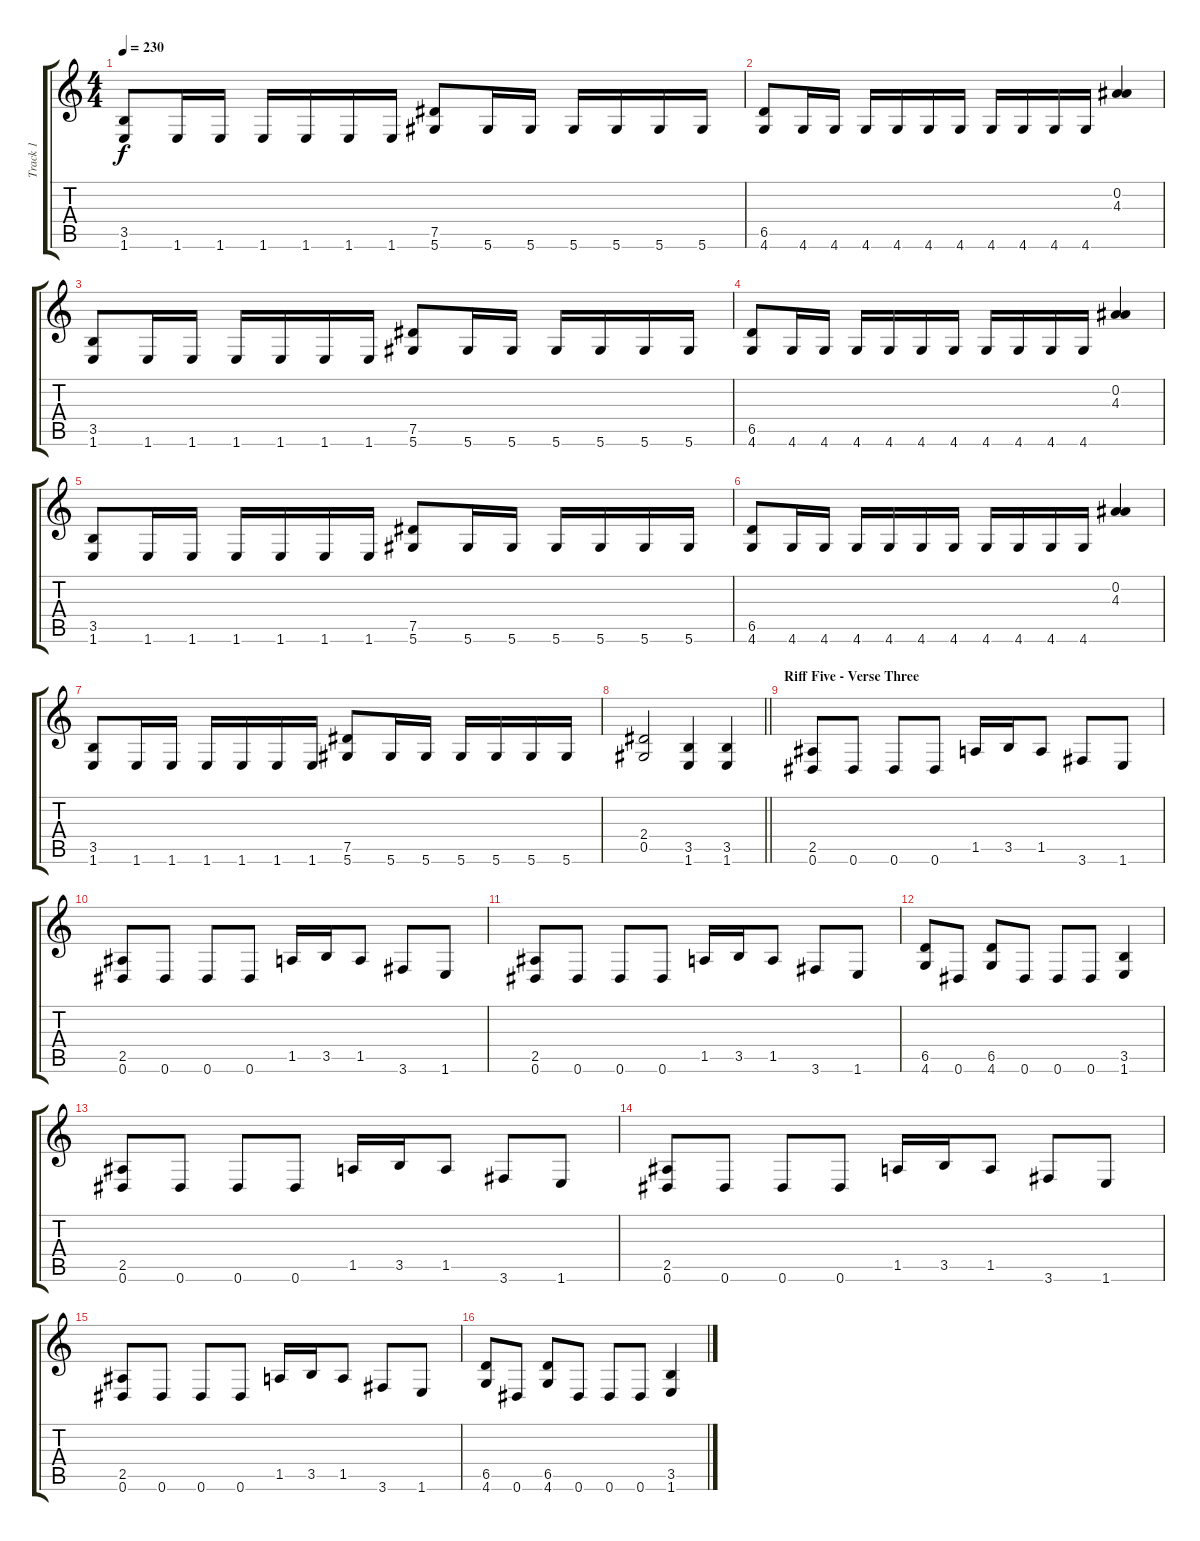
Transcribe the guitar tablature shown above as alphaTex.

\track ("Track 1" "Track 1") {instrument distortionguitar}
\staff {score tabs}
\tuning (Eb4 Bb3 Gb3 Db3 Ab2 Eb2) {hide}
\ts (4 4)
\tempo 230
\clef g2
\ks c
(3.5 1.6).8{dy f} 1.6.16 1.6.16 1.6.16 1.6.16 1.6.16 1.6.16 (7.5 5.6).8 5.6.16 5.6.16 5.6.16 5.6.16 5.6.16 5.6.16 |
(6.5 4.6).8 4.6.16 4.6.16 4.6.16 4.6.16 4.6.16 4.6.16 4.6.16 4.6.16 4.6.16 4.6.16 (0.2 4.3).4 |
(3.5 1.6).8 1.6.16 1.6.16 1.6.16 1.6.16 1.6.16 1.6.16 (7.5 5.6).8 5.6.16 5.6.16 5.6.16 5.6.16 5.6.16 5.6.16 |
(6.5 4.6).8 4.6.16 4.6.16 4.6.16 4.6.16 4.6.16 4.6.16 4.6.16 4.6.16 4.6.16 4.6.16 (0.2 4.3).4 |
(3.5 1.6).8 1.6.16 1.6.16 1.6.16 1.6.16 1.6.16 1.6.16 (7.5 5.6).8 5.6.16 5.6.16 5.6.16 5.6.16 5.6.16 5.6.16 |
(6.5 4.6).8 4.6.16 4.6.16 4.6.16 4.6.16 4.6.16 4.6.16 4.6.16 4.6.16 4.6.16 4.6.16 (0.2 4.3).4 |
(3.5 1.6).8 1.6.16 1.6.16 1.6.16 1.6.16 1.6.16 1.6.16 (7.5 5.6).8 5.6.16 5.6.16 5.6.16 5.6.16 5.6.16 5.6.16 |
\barLineRight lightlight
(2.4 0.5).2 (3.5 1.6).4 (3.5 1.6).4 |
\section ("" "Riff Five - Verse Three")
(2.5 0.6).8 0.6.8 0.6.8 0.6.8 1.5.16 3.5.16 1.5.8 3.6.8 1.6.8 |
(2.5 0.6).8 0.6.8 0.6.8 0.6.8 1.5.16 3.5.16 1.5.8 3.6.8 1.6.8 |
(2.5 0.6).8 0.6.8 0.6.8 0.6.8 1.5.16 3.5.16 1.5.8 3.6.8 1.6.8 |
(6.5 4.6).8 0.6.8 (6.5 4.6).8 0.6.8 0.6.8 0.6.8 (3.5 1.6).4 |
(2.5 0.6).8 0.6.8 0.6.8 0.6.8 1.5.16 3.5.16 1.5.8 3.6.8 1.6.8 |
(2.5 0.6).8 0.6.8 0.6.8 0.6.8 1.5.16 3.5.16 1.5.8 3.6.8 1.6.8 |
(2.5 0.6).8 0.6.8 0.6.8 0.6.8 1.5.16 3.5.16 1.5.8 3.6.8 1.6.8 |
(6.5 4.6).8 0.6.8 (6.5 4.6).8 0.6.8 0.6.8 0.6.8 (3.5 1.6).4
